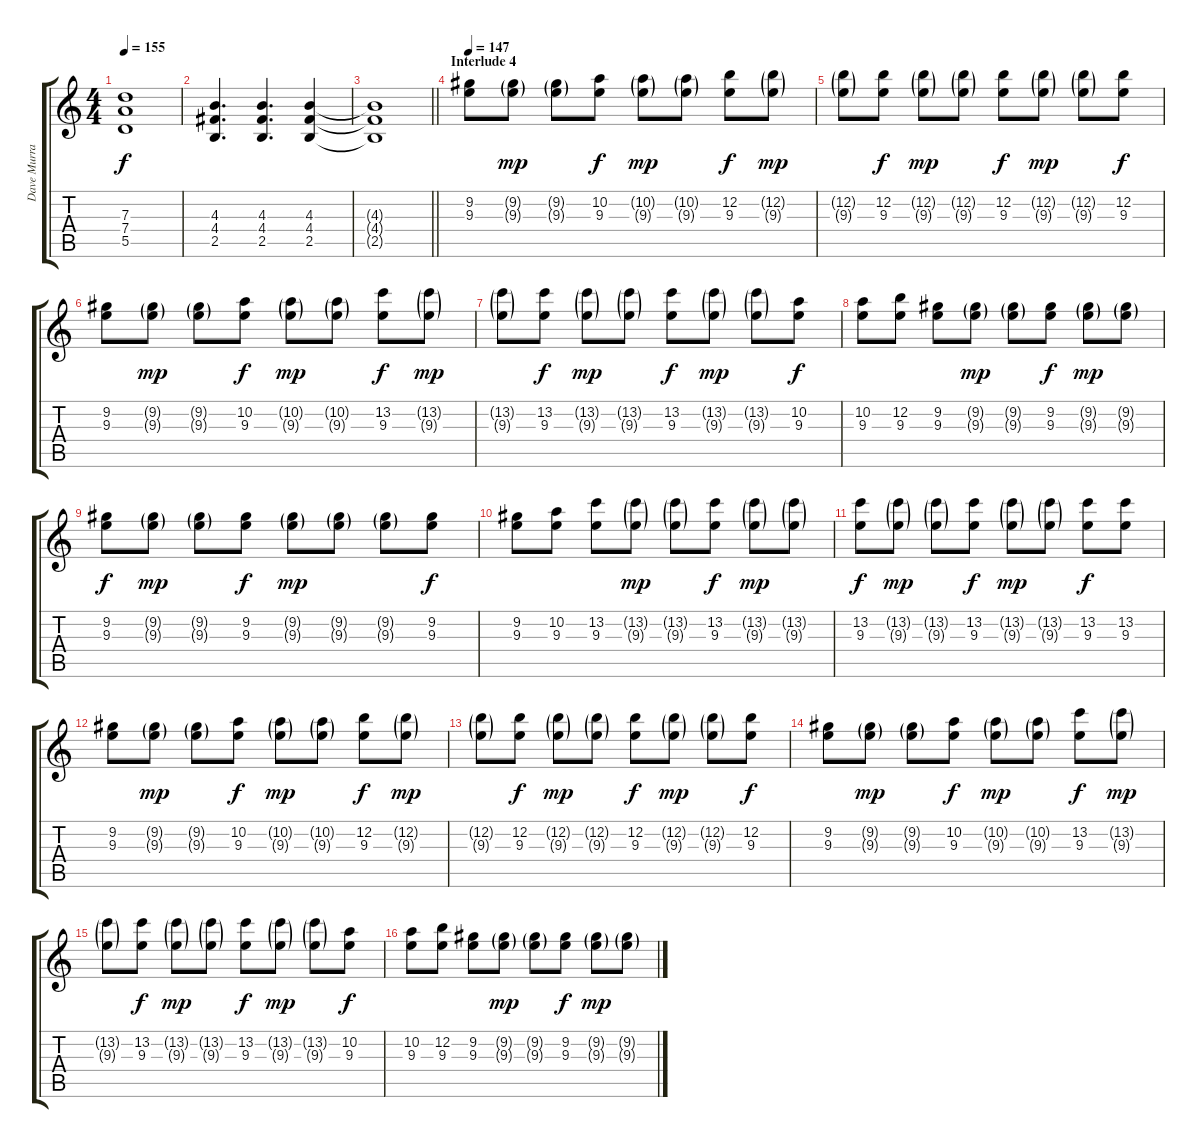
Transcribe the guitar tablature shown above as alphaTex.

\track ("Dave Murray" "Dave Murra") {instrument overdrivenguitar}
\staff {score tabs}
\tuning (E4 B3 G3 D3 A2 E2) {hide}
\ts (4 4)
\tempo 155
\clef g2
\ks c
(7.3{t} 7.4{t} 5.5{t}).1{dy f} |
(4.3 4.4 2.5).4{d} (4.3 4.4 2.5).4{d} (4.3 4.4 2.5).4 |
\barLineRight lightlight
(4.3{t} 4.4{t} 2.5{t}).1 |
\section ("" "Interlude 4")
\tempo 147
(9.2 9.3).8 (9.2{g} 9.3{g}).8{dy mp} (9.2{g} 9.3{g}).8 (10.2 9.3).8{dy f} (10.2{g} 9.3{g}).8{dy mp} (10.2{g} 9.3{g}).8 (12.2 9.3).8{dy f} (12.2{g} 9.3{g}).8{dy mp} |
(12.2{g} 9.3{g}).8 (12.2 9.3).8{dy f} (12.2{g} 9.3{g}).8{dy mp} (12.2{g} 9.3{g}).8 (12.2 9.3).8{dy f} (12.2{g} 9.3{g}).8{dy mp} (12.2{g} 9.3{g}).8 (12.2 9.3).8{dy f} |
(9.2 9.3).8 (9.2{g} 9.3{g}).8{dy mp} (9.2{g} 9.3{g}).8 (10.2 9.3).8{dy f} (10.2{g} 9.3{g}).8{dy mp} (10.2{g} 9.3{g}).8 (13.2 9.3).8{dy f} (13.2{g} 9.3{g}).8{dy mp} |
(13.2{g} 9.3{g}).8 (13.2 9.3).8{dy f} (13.2{g} 9.3{g}).8{dy mp} (13.2{g} 9.3{g}).8 (13.2 9.3).8{dy f} (13.2{g} 9.3{g}).8{dy mp} (13.2{g} 9.3{g}).8 (10.2 9.3).8{dy f} |
(10.2 9.3).8 (12.2 9.3).8 (9.2 9.3).8 (9.2{g} 9.3{g}).8{dy mp} (9.2{g} 9.3{g}).8 (9.2 9.3).8{dy f} (9.2{g} 9.3{g}).8{dy mp} (9.2{g} 9.3{g}).8 |
(9.2 9.3).8{dy f} (9.2{g} 9.3{g}).8{dy mp} (9.2{g} 9.3{g}).8 (9.2 9.3).8{dy f} (9.2{g} 9.3{g}).8{dy mp} (9.2{g} 9.3{g}).8 (9.2{g} 9.3{g}).8 (9.2 9.3).8{dy f} |
(9.2 9.3).8 (10.2 9.3).8 (13.2 9.3).8 (13.2{g} 9.3{g}).8{dy mp} (13.2{g} 9.3{g}).8 (13.2 9.3).8{dy f} (13.2{g} 9.3{g}).8{dy mp} (13.2{g} 9.3{g}).8 |
(13.2 9.3).8{dy f} (13.2{g} 9.3{g}).8{dy mp} (13.2{g} 9.3{g}).8 (13.2 9.3).8{dy f} (13.2{g} 9.3{g}).8{dy mp} (13.2{g} 9.3{g}).8 (13.2 9.3).8{dy f} (13.2 9.3).8 |
(9.2 9.3).8 (9.2{g} 9.3{g}).8{dy mp} (9.2{g} 9.3{g}).8 (10.2 9.3).8{dy f} (10.2{g} 9.3{g}).8{dy mp} (10.2{g} 9.3{g}).8 (12.2 9.3).8{dy f} (12.2{g} 9.3{g}).8{dy mp} |
(12.2{g} 9.3{g}).8 (12.2 9.3).8{dy f} (12.2{g} 9.3{g}).8{dy mp} (12.2{g} 9.3{g}).8 (12.2 9.3).8{dy f} (12.2{g} 9.3{g}).8{dy mp} (12.2{g} 9.3{g}).8 (12.2 9.3).8{dy f} |
(9.2 9.3).8 (9.2{g} 9.3{g}).8{dy mp} (9.2{g} 9.3{g}).8 (10.2 9.3).8{dy f} (10.2{g} 9.3{g}).8{dy mp} (10.2{g} 9.3{g}).8 (13.2 9.3).8{dy f} (13.2{g} 9.3{g}).8{dy mp} |
(13.2{g} 9.3{g}).8 (13.2 9.3).8{dy f} (13.2{g} 9.3{g}).8{dy mp} (13.2{g} 9.3{g}).8 (13.2 9.3).8{dy f} (13.2{g} 9.3{g}).8{dy mp} (13.2{g} 9.3{g}).8 (10.2 9.3).8{dy f} |
(10.2 9.3).8 (12.2 9.3).8 (9.2 9.3).8 (9.2{g} 9.3{g}).8{dy mp} (9.2{g} 9.3{g}).8 (9.2 9.3).8{dy f} (9.2{g} 9.3{g}).8{dy mp} (9.2{g} 9.3{g}).8
